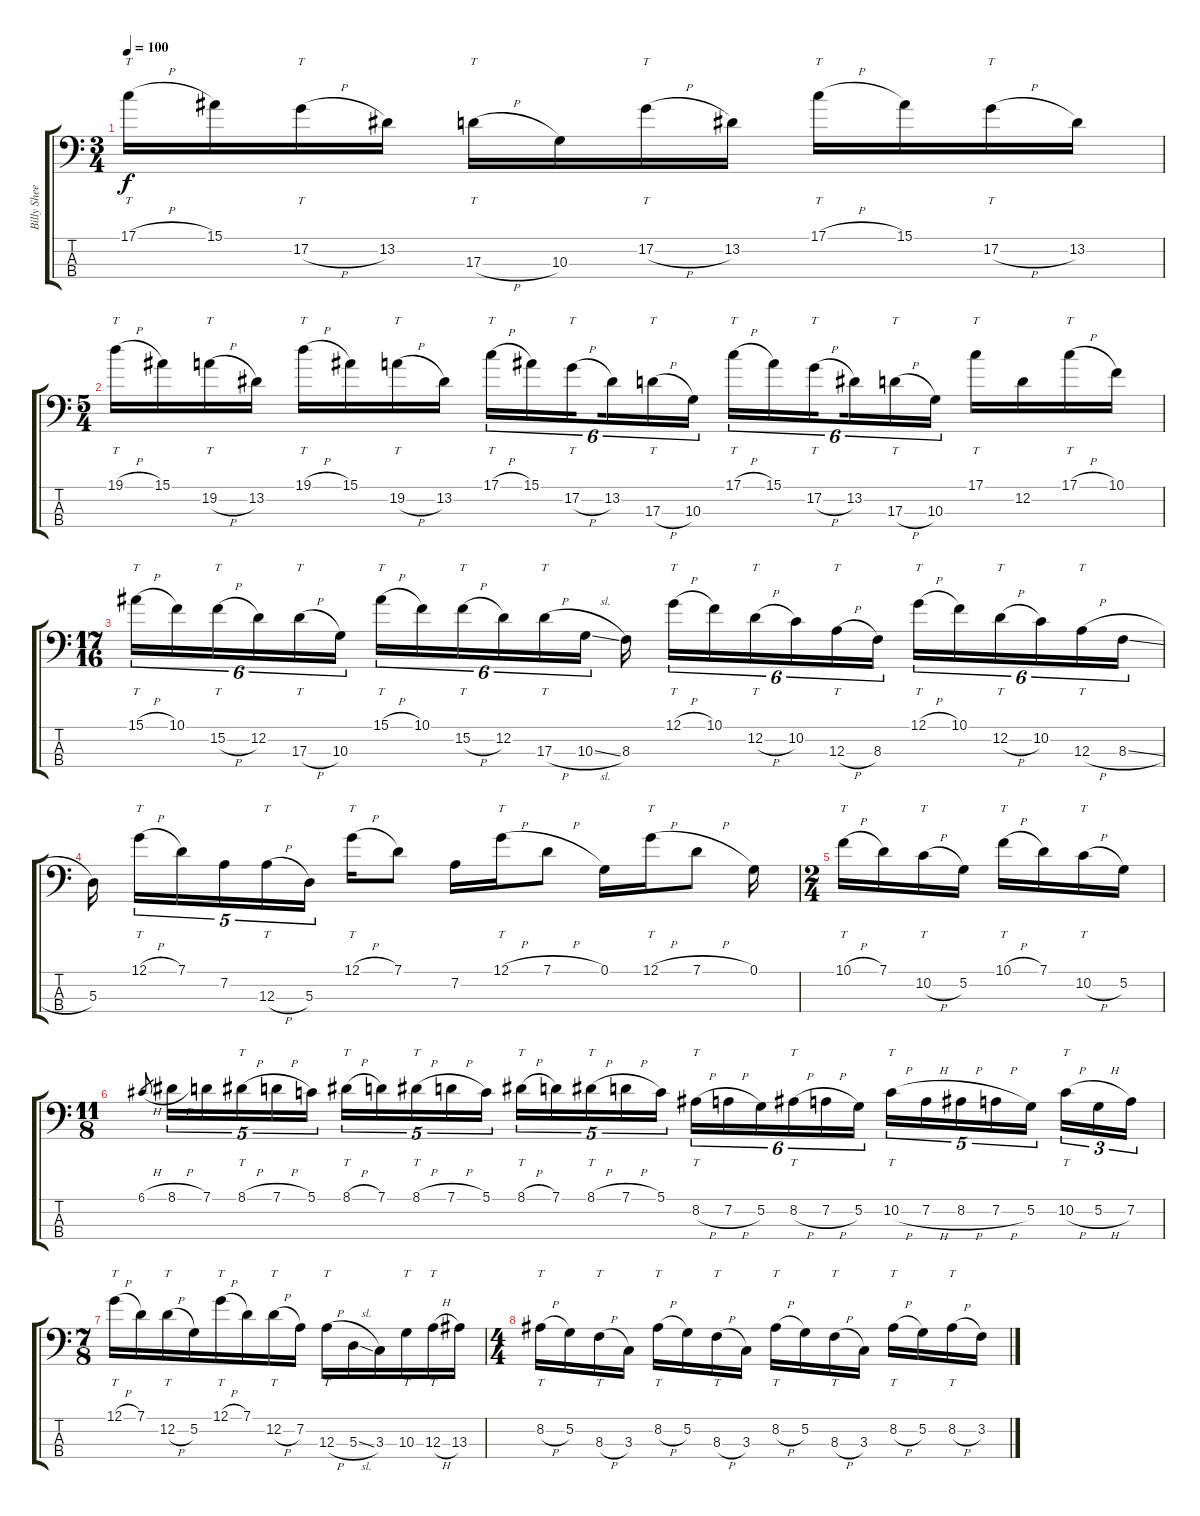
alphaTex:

\track ("Billy Sheehan" "Billy Shee") {instrument electricbassfinger}
\staff {score tabs}
\tuning (G2 D2 A1 E1) {hide}
\ts (3 4)
\tempo 100
\clef f4
\ks c
17.1{h}.16{tt dy f} 15.1.16 17.2{h}.16{tt} 13.2.16 17.3{h}.16{tt} 10.3.16 17.2{h}.16{tt} 13.2.16 17.1{h}.16{tt} 15.1.16 17.2{h}.16{tt} 13.2.16 |
\ts (5 4)
19.1{h}.16{tt} 15.1.16 19.2{h}.16{tt} 13.2.16 19.1{h}.16{tt} 15.1.16 19.2{h}.16{tt} 13.2.16 17.1{h}.16{tt tu (6 4)} 15.1.16{tu (6 4)} 17.2{h}.16{tt tu (6 4) beam splitsecondary} 13.2.16{tu (6 4)} 17.3{h}.16{tt tu (6 4)} 10.3.16{tu (6 4)} 17.1{h}.16{tt tu (6 4)} 15.1.16{tu (6 4)} 17.2{h}.16{tt tu (6 4) beam splitsecondary} 13.2.16{tu (6 4)} 17.3{h}.16{tt tu (6 4)} 10.3.16{tu (6 4)} 17.1.16{tt} 12.2.16 17.1{h}.16{tt} 10.1.16 |
\ts (17 16)
15.1{h}.16{tt tu (6 4)} 10.1.16{tu (6 4)} 15.2{h}.16{tt tu (6 4)} 12.2.16{tu (6 4)} 17.3{h}.16{tt tu (6 4)} 10.3.16{tu (6 4)} 15.1{h}.16{tt tu (6 4)} 10.1.16{tu (6 4)} 15.2{h}.16{tt tu (6 4)} 12.2.16{tu (6 4)} 17.3{h}.16{tt tu (6 4)} 10.3{sl}.16{tu (6 4)} 8.3.16 12.1{h}.16{tt tu (6 4)} 10.1.16{tu (6 4)} 12.2{h}.16{tt tu (6 4)} 10.2.16{tu (6 4)} 12.3{h}.16{tt tu (6 4)} 8.3.16{tu (6 4)} 12.1{h}.16{tt tu (6 4)} 10.1.16{tu (6 4)} 12.2{h}.16{tt tu (6 4)} 10.2.16{tu (6 4)} 12.3{h}.16{tt tu (6 4)} 8.3{sl}.16{tu (6 4)} |
5.3.16 12.1{h}.16{tt tu (5 4)} 7.1.16{tu (5 4)} 7.2.16{tu (5 4)} 12.3{h}.16{tt tu (5 4)} 5.3.16{tu (5 4)} 12.1{h}.16{tt} 7.1.8 7.2.16 12.1{h}.16{tt} 7.1{h}.8 0.1.16 12.1{h}.16{tt} 7.1{h}.8 0.1.16 |
\ts (2 4)
10.1{h}.16{tt} 7.1.16 10.2{h}.16{tt} 5.2.16 10.1{h}.16{tt} 7.1.16 10.2{h}.16{tt} 5.2.16 |
\ts (11 8)
6.1{h}.8{gr} 8.1{h}.16{tu (5 4)} 7.1.16{tu (5 4)} 8.1{h}.16{tt tu (5 4)} 7.1{h}.16{tu (5 4)} 5.1.16{tu (5 4)} 8.1{h}.16{tt tu (5 4)} 7.1.16{tu (5 4)} 8.1{h}.16{tt tu (5 4)} 7.1{h}.16{tu (5 4)} 5.1.16{tu (5 4)} 8.1{h}.16{tt tu (5 4)} 7.1.16{tu (5 4)} 8.1{h}.16{tt tu (5 4)} 7.1{h}.16{tu (5 4)} 5.1.16{tu (5 4)} 8.2{h}.16{tt tu (6 4)} 7.2{h}.16{tu (6 4)} 5.2.16{tu (6 4)} 8.2{h}.16{tt tu (6 4)} 7.2{h}.16{tu (6 4)} 5.2.16{tu (6 4)} 10.2{h}.16{tt tu (5 4)} 7.2{h}.16{tu (5 4)} 8.2{h}.16{tu (5 4)} 7.2{h}.16{tu (5 4)} 5.2.16{tu (5 4)} 10.2{h}.16{tt tu (3 2)} 5.2{h}.16{tu (3 2)} 7.2.16{tu (3 2)} |
\ts (7 8)
12.1{h}.16{tt} 7.1.16 12.2{h}.16{tt} 5.2.16 12.1{h}.16{tt} 7.1.16 12.2{h}.16{tt} 7.2.16 12.3{h}.16{tt} 5.3{sl}.16 3.3.16 10.3.16{tt} 12.3{h}.16{tt} 13.3.16 |
\ts (4 4)
8.2{h}.16{tt} 5.2.16 8.3{h}.16{tt} 3.3.16 8.2{h}.16{tt} 5.2.16 8.3{h}.16{tt} 3.3.16 8.2{h}.16{tt} 5.2.16 8.3{h}.16{tt} 3.3.16 8.2{h}.16{tt} 5.2.16 8.2{h}.16{tt} 3.2.16
